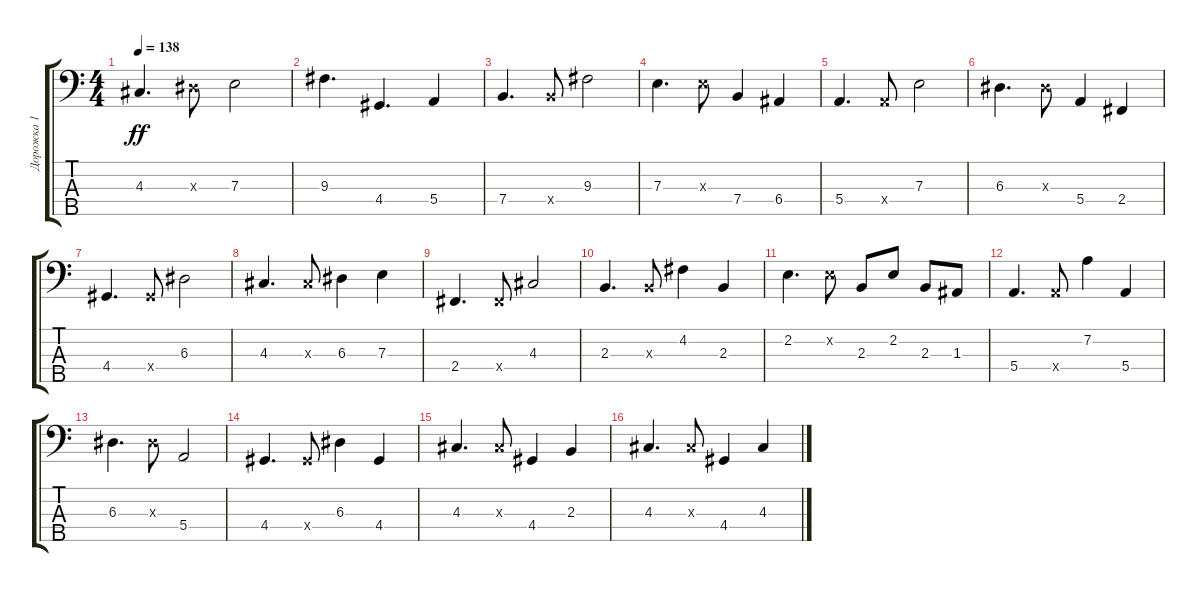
\track ("Дорожка 1" "Дорожка 1") {instrument electricbassfinger}
\staff {score tabs}
\tuning (G2 D2 A1 E1 B0) {hide}
\ts (4 4)
\tempo 138
\clef f4
\ks c
4.3.4{d dy ff} 6.3{x}.8 7.3.2 |
9.3.4{d} 4.4.4{d} 5.4.4 |
7.4.4{d} 7.4{x}.8 9.3.2 |
7.3.4{d} 7.3{x}.8 7.4.4 6.4.4 |
5.4.4{d} 5.4{x}.8 7.3.2 |
6.3.4{d} 6.3{x}.8 5.4.4 2.4.4 |
4.4.4{d} 4.4{x}.8 6.3.2 |
4.3.4{d} 4.3{x}.8 6.3.4 7.3.4 |
2.4.4{d} 2.4{x}.8 4.3.2 |
2.3.4{d} 2.3{x}.8 4.2.4 2.3.4 |
2.2.4{d} 2.2{x}.8 2.3.8 2.2.8 2.3.8 1.3.8 |
5.4.4{d} 5.4{x}.8 7.2.4 5.4.4 |
6.3.4{d} 6.3{x}.8 5.4.2 |
4.4.4{d} 4.4{x}.8 6.3.4 4.4.4 |
4.3.4{d} 4.3{x}.8 4.4.4 2.3.4 |
4.3.4{d} 4.3{x}.8 4.4.4 4.3.4
